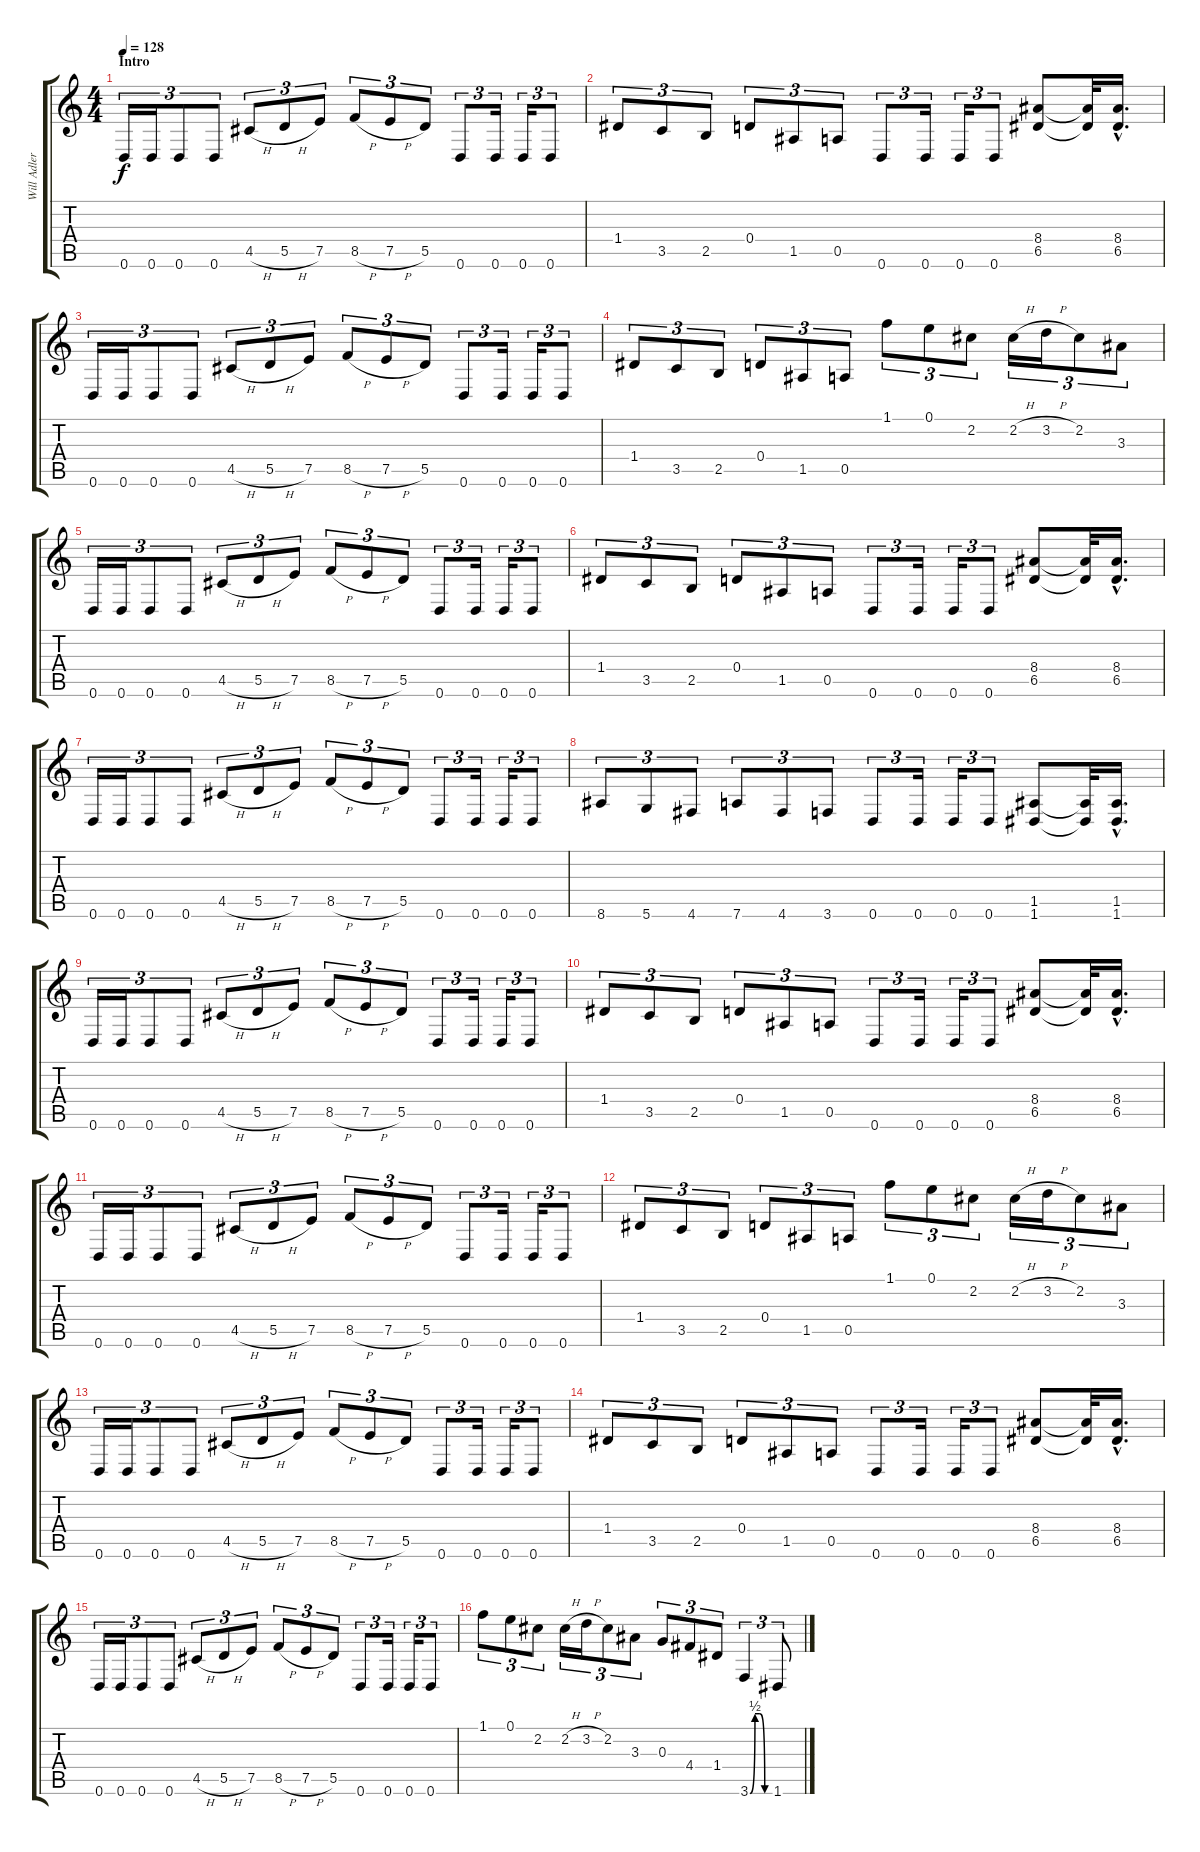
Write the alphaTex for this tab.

\track ("Will Adler - Rhythm" "Will Adler") {instrument distortionguitar}
\staff {score tabs}
\tuning (E4 B3 G3 D3 A2 D2) {hide}
\ts (4 4)
\section ("" "Intro")
\tempo 128
\clef g2
\ks c
0.6.16{tu (3 2) dy f instrument distortionguitar} 0.6.16{tu (3 2)} 0.6.8{tu (3 2)} 0.6.8{tu (3 2)} 4.5{h}.8{tu (3 2)} 5.5{h}.8{tu (3 2)} 7.5.8{tu (3 2)} 8.5{h}.8{tu (3 2)} 7.5{h}.8{tu (3 2)} 5.5.8{tu (3 2)} 0.6.8{tu (3 2)} 0.6.16{tu (3 2)} 0.6.16{tu (3 2)} 0.6.8{tu (3 2)} |
1.4.8{tu (3 2)} 3.5.8{tu (3 2)} 2.5.8{tu (3 2)} 0.4.8{tu (3 2)} 1.5.8{tu (3 2)} 0.5.8{tu (3 2)} 0.6.8{tu (3 2)} 0.6.16{tu (3 2)} 0.6.16{tu (3 2)} 0.6.8{tu (3 2)} (8.4 6.5).8 (8.4{t} 6.5{t}).32 (8.4{hac} 6.5{hac}).16{d} |
0.6.16{tu (3 2)} 0.6.16{tu (3 2)} 0.6.8{tu (3 2)} 0.6.8{tu (3 2)} 4.5{h}.8{tu (3 2)} 5.5{h}.8{tu (3 2)} 7.5.8{tu (3 2)} 8.5{h}.8{tu (3 2)} 7.5{h}.8{tu (3 2)} 5.5.8{tu (3 2)} 0.6.8{tu (3 2)} 0.6.16{tu (3 2)} 0.6.16{tu (3 2)} 0.6.8{tu (3 2)} |
1.4.8{tu (3 2)} 3.5.8{tu (3 2)} 2.5.8{tu (3 2)} 0.4.8{tu (3 2)} 1.5.8{tu (3 2)} 0.5.8{tu (3 2)} 1.1.8{tu (3 2)} 0.1.8{tu (3 2)} 2.2.8{tu (3 2)} 2.2{h}.16{tu (3 2)} 3.2{h}.16{tu (3 2)} 2.2.8{tu (3 2)} 3.3.8{tu (3 2)} |
0.6.16{tu (3 2)} 0.6.16{tu (3 2)} 0.6.8{tu (3 2)} 0.6.8{tu (3 2)} 4.5{h}.8{tu (3 2)} 5.5{h}.8{tu (3 2)} 7.5.8{tu (3 2)} 8.5{h}.8{tu (3 2)} 7.5{h}.8{tu (3 2)} 5.5.8{tu (3 2)} 0.6.8{tu (3 2)} 0.6.16{tu (3 2)} 0.6.16{tu (3 2)} 0.6.8{tu (3 2)} |
1.4.8{tu (3 2)} 3.5.8{tu (3 2)} 2.5.8{tu (3 2)} 0.4.8{tu (3 2)} 1.5.8{tu (3 2)} 0.5.8{tu (3 2)} 0.6.8{tu (3 2)} 0.6.16{tu (3 2)} 0.6.16{tu (3 2)} 0.6.8{tu (3 2)} (8.4 6.5).8 (8.4{t} 6.5{t}).32 (8.4{hac} 6.5{hac}).16{d} |
0.6.16{tu (3 2)} 0.6.16{tu (3 2)} 0.6.8{tu (3 2)} 0.6.8{tu (3 2)} 4.5{h}.8{tu (3 2)} 5.5{h}.8{tu (3 2)} 7.5.8{tu (3 2)} 8.5{h}.8{tu (3 2)} 7.5{h}.8{tu (3 2)} 5.5.8{tu (3 2)} 0.6.8{tu (3 2)} 0.6.16{tu (3 2)} 0.6.16{tu (3 2)} 0.6.8{tu (3 2)} |
8.6.8{tu (3 2)} 5.6.8{tu (3 2)} 4.6.8{tu (3 2)} 7.6.8{tu (3 2)} 4.6.8{tu (3 2)} 3.6.8{tu (3 2)} 0.6.8{tu (3 2)} 0.6.16{tu (3 2)} 0.6.16{tu (3 2)} 0.6.8{tu (3 2)} (1.5 1.6).8 (1.5{t} 1.6{t}).32 (1.5{hac} 1.6{hac}).16{d} |
0.6.16{tu (3 2)} 0.6.16{tu (3 2)} 0.6.8{tu (3 2)} 0.6.8{tu (3 2)} 4.5{h}.8{tu (3 2)} 5.5{h}.8{tu (3 2)} 7.5.8{tu (3 2)} 8.5{h}.8{tu (3 2)} 7.5{h}.8{tu (3 2)} 5.5.8{tu (3 2)} 0.6.8{tu (3 2)} 0.6.16{tu (3 2)} 0.6.16{tu (3 2)} 0.6.8{tu (3 2)} |
1.4.8{tu (3 2)} 3.5.8{tu (3 2)} 2.5.8{tu (3 2)} 0.4.8{tu (3 2)} 1.5.8{tu (3 2)} 0.5.8{tu (3 2)} 0.6.8{tu (3 2)} 0.6.16{tu (3 2)} 0.6.16{tu (3 2)} 0.6.8{tu (3 2)} (8.4 6.5).8 (8.4{t} 6.5{t}).32 (8.4{hac} 6.5{hac}).16{d} |
0.6.16{tu (3 2)} 0.6.16{tu (3 2)} 0.6.8{tu (3 2)} 0.6.8{tu (3 2)} 4.5{h}.8{tu (3 2)} 5.5{h}.8{tu (3 2)} 7.5.8{tu (3 2)} 8.5{h}.8{tu (3 2)} 7.5{h}.8{tu (3 2)} 5.5.8{tu (3 2)} 0.6.8{tu (3 2)} 0.6.16{tu (3 2)} 0.6.16{tu (3 2)} 0.6.8{tu (3 2)} |
1.4.8{tu (3 2)} 3.5.8{tu (3 2)} 2.5.8{tu (3 2)} 0.4.8{tu (3 2)} 1.5.8{tu (3 2)} 0.5.8{tu (3 2)} 1.1.8{tu (3 2)} 0.1.8{tu (3 2)} 2.2.8{tu (3 2)} 2.2{h}.16{tu (3 2)} 3.2{h}.16{tu (3 2)} 2.2.8{tu (3 2)} 3.3.8{tu (3 2)} |
0.6.16{tu (3 2)} 0.6.16{tu (3 2)} 0.6.8{tu (3 2)} 0.6.8{tu (3 2)} 4.5{h}.8{tu (3 2)} 5.5{h}.8{tu (3 2)} 7.5.8{tu (3 2)} 8.5{h}.8{tu (3 2)} 7.5{h}.8{tu (3 2)} 5.5.8{tu (3 2)} 0.6.8{tu (3 2)} 0.6.16{tu (3 2)} 0.6.16{tu (3 2)} 0.6.8{tu (3 2)} |
1.4.8{tu (3 2)} 3.5.8{tu (3 2)} 2.5.8{tu (3 2)} 0.4.8{tu (3 2)} 1.5.8{tu (3 2)} 0.5.8{tu (3 2)} 0.6.8{tu (3 2)} 0.6.16{tu (3 2)} 0.6.16{tu (3 2)} 0.6.8{tu (3 2)} (8.4 6.5).8 (8.4{t} 6.5{t}).32 (8.4{hac} 6.5{hac}).16{d} |
0.6.16{tu (3 2)} 0.6.16{tu (3 2)} 0.6.8{tu (3 2)} 0.6.8{tu (3 2)} 4.5{h}.8{tu (3 2)} 5.5{h}.8{tu (3 2)} 7.5.8{tu (3 2)} 8.5{h}.8{tu (3 2)} 7.5{h}.8{tu (3 2)} 5.5.8{tu (3 2)} 0.6.8{tu (3 2)} 0.6.16{tu (3 2)} 0.6.16{tu (3 2)} 0.6.8{tu (3 2)} |
1.1.8{tu (3 2)} 0.1.8{tu (3 2)} 2.2.8{tu (3 2)} 2.2{h}.16{tu (3 2)} 3.2{h}.16{tu (3 2)} 2.2.8{tu (3 2)} 3.3.8{tu (3 2)} 0.3.8{tu (3 2)} 4.4.8{tu (3 2)} 1.4.8{tu (3 2)} 3.6{be (custom 0 0 15 2 30 2 45 0 60 0)}.4{tu (3 2)} 1.6.8{tu (3 2)}
